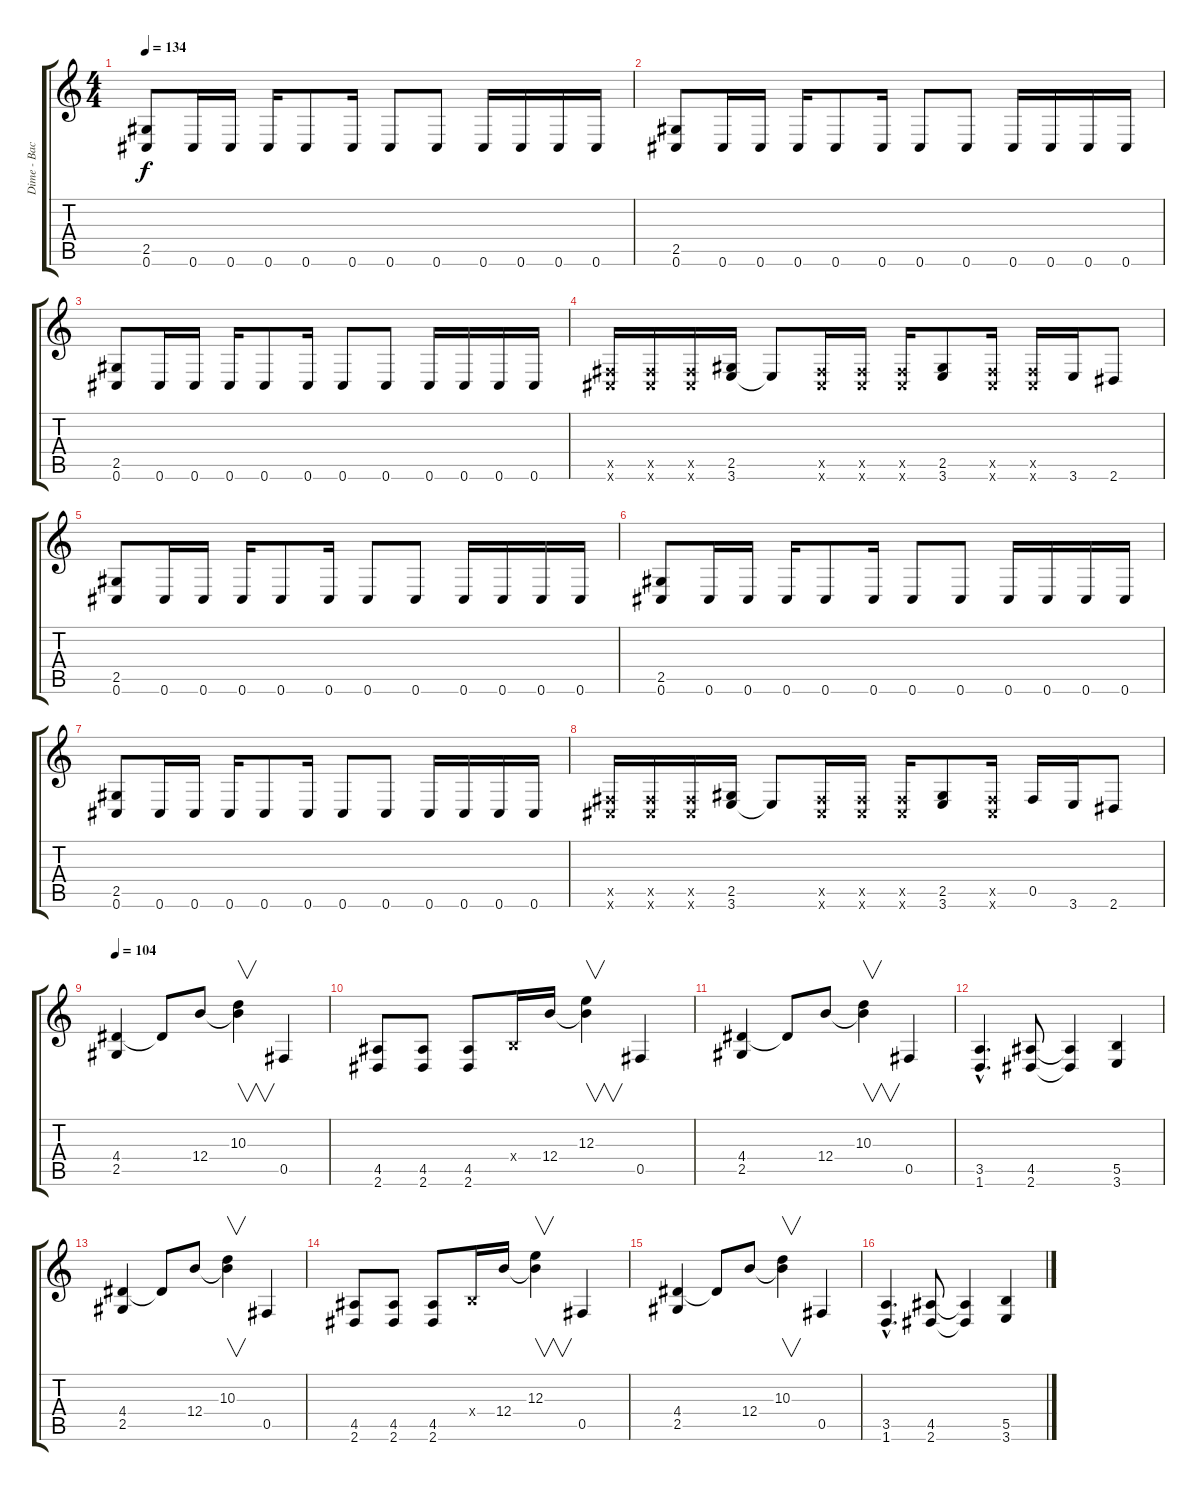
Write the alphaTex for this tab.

\track ("Dime - Back Guitar" "Dime - Bac") {instrument distortionguitar}
\staff {score tabs}
\tuning (Db4 Ab3 E3 B2 Gb2 Db2) {hide}
\ts (4 4)
\tempo 134
\clef g2
\ks c
(2.5 0.6).8{dy f} 0.6.16 0.6.16 0.6.16 0.6.8 0.6.16 0.6.8 0.6.8 0.6.16 0.6.16 0.6.16 0.6.16 |
(2.5 0.6).8 0.6.16 0.6.16 0.6.16 0.6.8 0.6.16 0.6.8 0.6.8 0.6.16 0.6.16 0.6.16 0.6.16 |
(2.5 0.6).8 0.6.16 0.6.16 0.6.16 0.6.8 0.6.16 0.6.8 0.6.8 0.6.16 0.6.16 0.6.16 0.6.16 |
(0.5{x} 0.6{x}).16 (0.5{x} 0.6{x}).16 (0.5{x} 0.6{x}).16 (2.5 3.6).16 3.6{t}.8 (0.5{x} 0.6{x}).16 (0.5{x} 0.6{x}).16 (0.5{x} 0.6{x}).16 (2.5 3.6).8 (0.5{x} 0.6{x}).16 (0.5{x} 0.6{x}).16 3.6.16 2.6.8 |
(2.5 0.6).8 0.6.16 0.6.16 0.6.16 0.6.8 0.6.16 0.6.8 0.6.8 0.6.16 0.6.16 0.6.16 0.6.16 |
(2.5 0.6).8 0.6.16 0.6.16 0.6.16 0.6.8 0.6.16 0.6.8 0.6.8 0.6.16 0.6.16 0.6.16 0.6.16 |
(2.5 0.6).8 0.6.16 0.6.16 0.6.16 0.6.8 0.6.16 0.6.8 0.6.8 0.6.16 0.6.16 0.6.16 0.6.16 |
(0.5{x} 0.6{x}).16 (0.5{x} 0.6{x}).16 (0.5{x} 0.6{x}).16 (2.5 3.6).16 3.6{t}.8 (0.5{x} 0.6{x}).16 (0.5{x} 0.6{x}).16 (0.5{x} 0.6{x}).16 (2.5 3.6).8 (0.5{x} 0.6{x}).16 0.5.16 3.6.16 2.6.8 |
\tempo 104
(4.4 2.5).4 4.4{t}.8 12.4.8 (10.3 12.4{t}).4{v} 0.5.4 |
(4.5 2.6).8 (4.5 2.6).8 (4.5 2.6).8 0.4{x}.16 12.4.16 (12.3 12.4{t}).4{v} 0.5.4 |
(4.4 2.5).4 4.4{t}.8 12.4.8 (10.3 12.4{t}).4{v} 0.5.4 |
(3.5{hac} 1.6{hac}).4{d} (4.5 2.6).8 (4.5{t} 2.6{t}).4 (5.5 3.6).4 |
(4.4 2.5).4 4.4{t}.8 12.4.8 (10.3 12.4{t}).4{v} 0.5.4 |
(4.5 2.6).8 (4.5 2.6).8 (4.5 2.6).8 0.4{x}.16 12.4.16 (12.3 12.4{t}).4{v} 0.5.4 |
(4.4 2.5).4 4.4{t}.8 12.4.8 (10.3 12.4{t}).4{v} 0.5.4 |
(3.5{hac} 1.6{hac}).4{d} (4.5 2.6).8 (4.5{t} 2.6{t}).4 (5.5 3.6).4
